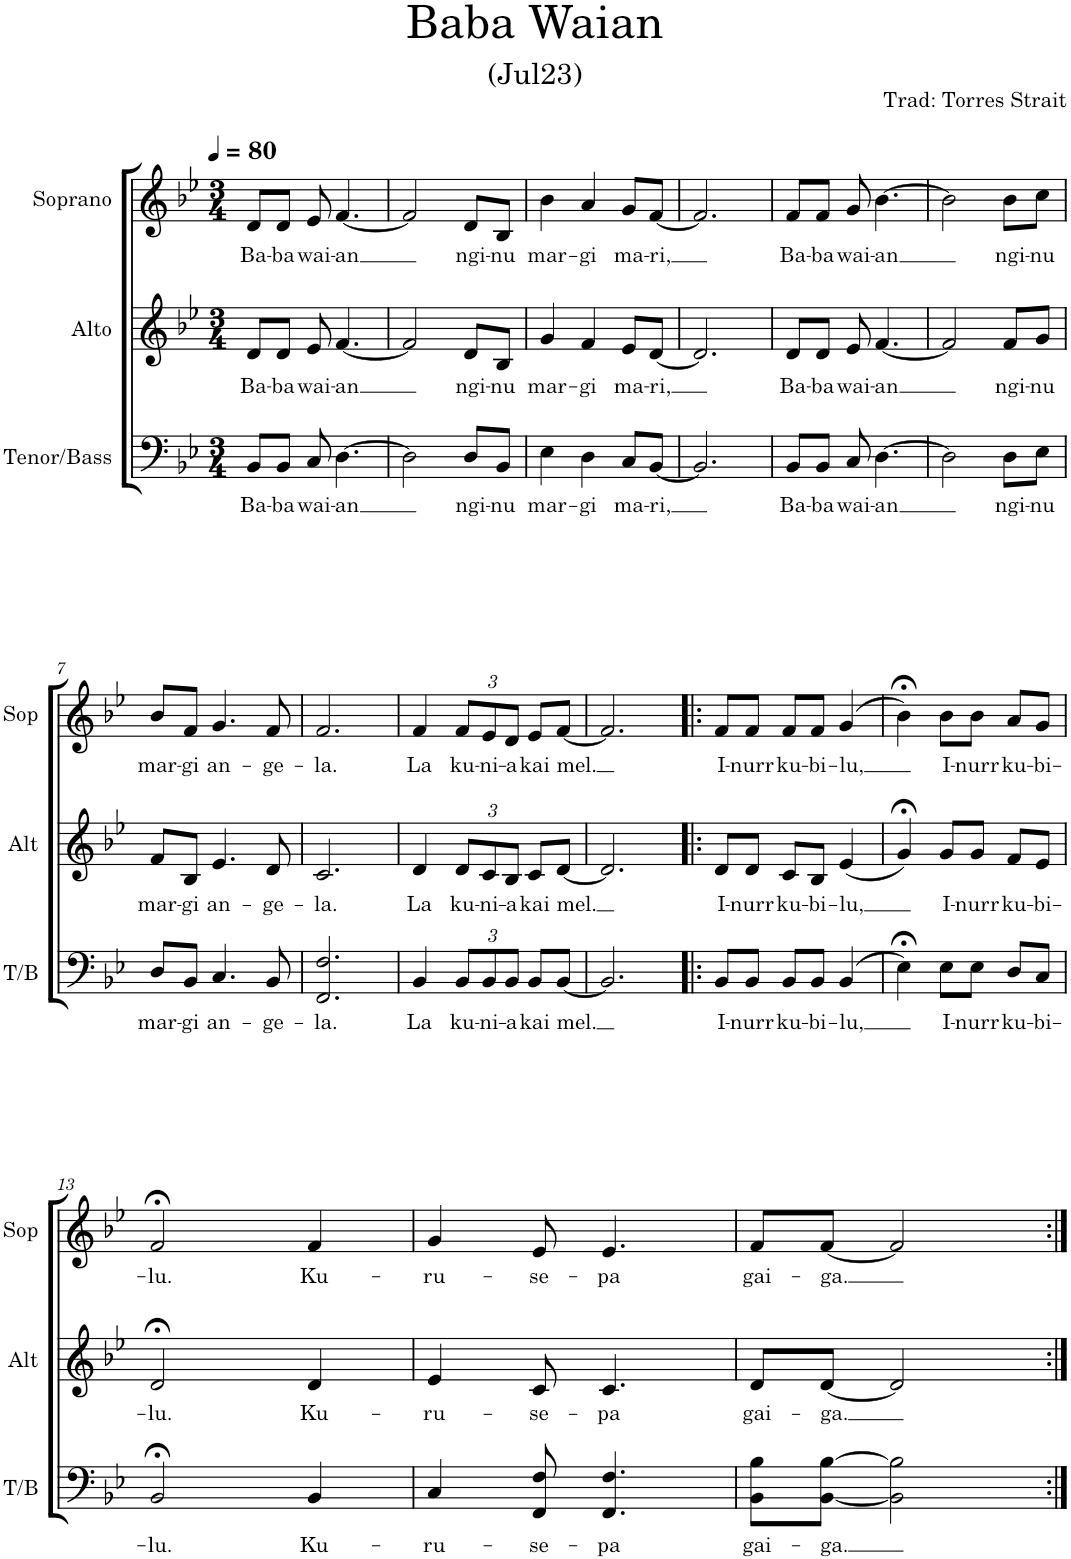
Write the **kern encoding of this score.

**kern	**text	**kern	**text	**kern	**text
*part3	*part3	*part2	*part2	*part1	*part1
*staff3	*staff3	*staff2	*staff2	*staff1	*staff1
*I"Tenor/Bass	*	*I"Alto	*	*I"Soprano	*
*I'T/B	*	*I'Alt	*	*I'Sop	*
*clefF4	*	*clefG2	*	*clefG2	*
*k[b-e-]	*	*k[b-e-]	*	*k[b-e-]	*
*M3/4	*	*M3/4	*	*M3/4	*
*MM80	*	*MM80	*	*MM80	*
=1	=1	=1	=1	=1	=1
!	!LO:LY:b	!	!LO:LY:b	!	!LO:LY:b
8BB-/L	Ba-	8d/L	Ba-	8d/L	Ba-
!	!LO:LY:b	!	!LO:LY:b	!	!LO:LY:b
8BB-/J	-ba	8d/J	-ba	8d/J	-ba
!	!LO:LY:b	!	!LO:LY:b	!	!LO:LY:b
8C/	wai-	8e-/	wai-	8e-/	wai-
!	!LO:LY:b	!	!LO:LY:b	!	!LO:LY:b
[4.D\	-an	[4.f/	-an	[4.f/	-an
=2	=2	=2	=2	=2	=2
2D\]	.	2f/]	.	2f/]	.
!	!LO:LY:b	!	!LO:LY:b	!	!LO:LY:b
8D/L	ngi-	8d/L	ngi-	8d/L	ngi-
!	!LO:LY:b	!	!LO:LY:b	!	!LO:LY:b
8BB-/J	-nu	8B-/J	-nu	8B-/J	-nu
=3	=3	=3	=3	=3	=3
!	!LO:LY:b	!	!LO:LY:b	!	!LO:LY:b
4E-\	mar-	4g/	mar-	4b-\	mar-
!	!LO:LY:b	!	!LO:LY:b	!	!LO:LY:b
4D\	-gi	4f/	-gi	4a/	-gi
!	!LO:LY:b	!	!LO:LY:b	!	!LO:LY:b
8C/L	ma-	8e-/L	ma-	8g/L	ma-
!	!LO:LY:b	!	!LO:LY:b	!	!LO:LY:b
[8BB-/J	-ri,	[8d/J	-ri,	[8f/J	-ri,
=4	=4	=4	=4	=4	=4
2.BB-/]	.	2.d/]	.	2.f/]	.
=5	=5	=5	=5	=5	=5
!	!LO:LY:b	!	!LO:LY:b	!	!LO:LY:b
8BB-/L	Ba-	8d/L	Ba-	8f/L	Ba-
!	!LO:LY:b	!	!LO:LY:b	!	!LO:LY:b
8BB-/J	-ba	8d/J	-ba	8f/J	-ba
!	!LO:LY:b	!	!LO:LY:b	!	!LO:LY:b
8C/	wai-	8e-/	wai-	8g/	wai-
!	!LO:LY:b	!	!LO:LY:b	!	!LO:LY:b
[4.D\	-an	[4.f/	-an	[4.b-\	-an
=6	=6	=6	=6	=6	=6
2D\]	.	2f/]	.	2b-\]	.
!	!LO:LY:b	!	!LO:LY:b	!	!LO:LY:b
8D\L	ngi-	8f/L	ngi-	8b-\L	ngi-
!	!LO:LY:b	!	!LO:LY:b	!	!LO:LY:b
8E-\J	-nu	8g/J	-nu	8cc\J	-nu
!!LO:LB:g=z
=7	=7	=7	=7	=7	=7
!	!LO:LY:b	!	!LO:LY:b	!	!LO:LY:b
8D/L	mar-	8f/L	mar-	8b-/L	mar-
!	!LO:LY:b	!	!LO:LY:b	!	!LO:LY:b
8BB-/J	-gi	8B-/J	-gi	8f/J	-gi
!	!LO:LY:b	!	!LO:LY:b	!	!LO:LY:b
4.C/	an-	4.e-/	an-	4.g/	an-
!	!LO:LY:b	!	!LO:LY:b	!	!LO:LY:b
8BB-/	-ge-	8d/	-ge-	8f/	-ge-
=8	=8	=8	=8	=8	=8
!	!LO:LY:b	!	!LO:LY:b	!	!LO:LY:b
2.FF/ 2.F/	-la.	2.c/	-la.	2.f/	-la.
=9	=9	=9	=9	=9	=9
!	!LO:LY:b	!	!LO:LY:b	!	!LO:LY:b
4BB-/	La	4d/	La	4f/	La
*Xbrackettup	*	*	*	*	*
!	!LO:LY:b	!	!	!	!
*	*	*Xbrackettup	*	*	*
!	!	!	!LO:LY:b	!	!
*	*	*	*	*Xbrackettup	*
!	!	!	!	!	!LO:LY:b
12BB-/L	ku-	12d/L	ku-	12f/L	ku-
!	!LO:LY:b	!	!LO:LY:b	!	!LO:LY:b
12BB-/	-ni-	12c/	-ni-	12e-/	-ni-
!	!LO:LY:b	!	!LO:LY:b	!	!LO:LY:b
12BB-/J	-a	12B-/J	-a	12d/J	-a
!	!LO:LY:b	!	!LO:LY:b	!	!LO:LY:b
8BB-/L	kai	8c/L	kai	8e-/L	kai
!	!LO:LY:b	!	!LO:LY:b	!	!LO:LY:b
[8BB-/J	mel.	[8d/J	mel.	[8f/J	mel.
=10	=10	=10	=10	=10	=10
2.BB-/]	.	2.d/]	.	2.f/]	.
=11!|:	=11!|:	=11!|:	=11!|:	=11!|:	=11!|:
!	!LO:LY:b	!	!LO:LY:b	!	!LO:LY:b
8BB-/L	I-	8d/L	I-	8f/L	I-
!	!LO:LY:b	!	!LO:LY:b	!	!LO:LY:b
8BB-/J	-nurr	8d/J	-nurr	8f/J	-nurr
!	!LO:LY:b	!	!LO:LY:b	!	!LO:LY:b
8BB-/L	ku-	8c/L	ku-	8f/L	ku-
!	!LO:LY:b	!	!LO:LY:b	!	!LO:LY:b
8BB-/J	-bi-	8B-/J	-bi-	8f/J	-bi-
!	!LO:LY:b	!	!LO:LY:b	!	!LO:LY:b
(4BB-/	-lu,	(4e-/	-lu,	(4g/	-lu,
=12	=12	=12	=12	=12	=12
4E-;<\)	.	4g;</)	.	4b-;<\)	.
!	!LO:LY:b	!	!LO:LY:b	!	!LO:LY:b
8E-\L	I-	8g/L	I-	8b-\L	I-
!	!LO:LY:b	!	!LO:LY:b	!	!LO:LY:b
8E-\J	-nurr	8g/J	-nurr	8b-\J	-nurr
!	!LO:LY:b	!	!LO:LY:b	!	!LO:LY:b
8D/L	ku-	8f/L	ku-	8a/L	ku-
!	!LO:LY:b	!	!LO:LY:b	!	!LO:LY:b
8C/J	-bi-	8e-/J	-bi-	8g/J	-bi-
!!LO:LB:g=z
=13	=13	=13	=13	=13	=13
!	!LO:LY:b	!	!LO:LY:b	!	!LO:LY:b
2BB-;</	-lu.	2d;</	-lu.	2f;</	-lu.
!	!LO:LY:b	!	!LO:LY:b	!	!LO:LY:b
4BB-/	Ku-	4d/	Ku-	4f/	Ku-
=14	=14	=14	=14	=14	=14
!	!LO:LY:b	!	!LO:LY:b	!	!LO:LY:b
4C/	-ru-	4e-/	-ru-	4g/	-ru-
!	!LO:LY:b	!	!LO:LY:b	!	!LO:LY:b
8FF/ 8F/	-se-	8c/	-se-	8e-/	-se-
!	!LO:LY:b	!	!LO:LY:b	!	!LO:LY:b
4.FF/ 4.F/	-pa	4.c/	-pa	4.e-/	-pa
=15	=15	=15	=15	=15	=15
!	!LO:LY:b	!	!LO:LY:b	!	!LO:LY:b
8BB-\ 8B-\L	gai-	8d/L	gai-	8f/L	gai-
!	!LO:LY:b	!	!LO:LY:b	!	!LO:LY:b
[8BB-\ [8B-\J	-ga.	[8d/J	-ga.	[8f/J	-ga.
2BB-\] 2B-\]	.	2d/]	.	2f/]	.
=:|!	=:|!	=:|!	=:|!	=:|!	=:|!
*-	*-	*-	*-	*-	*-
